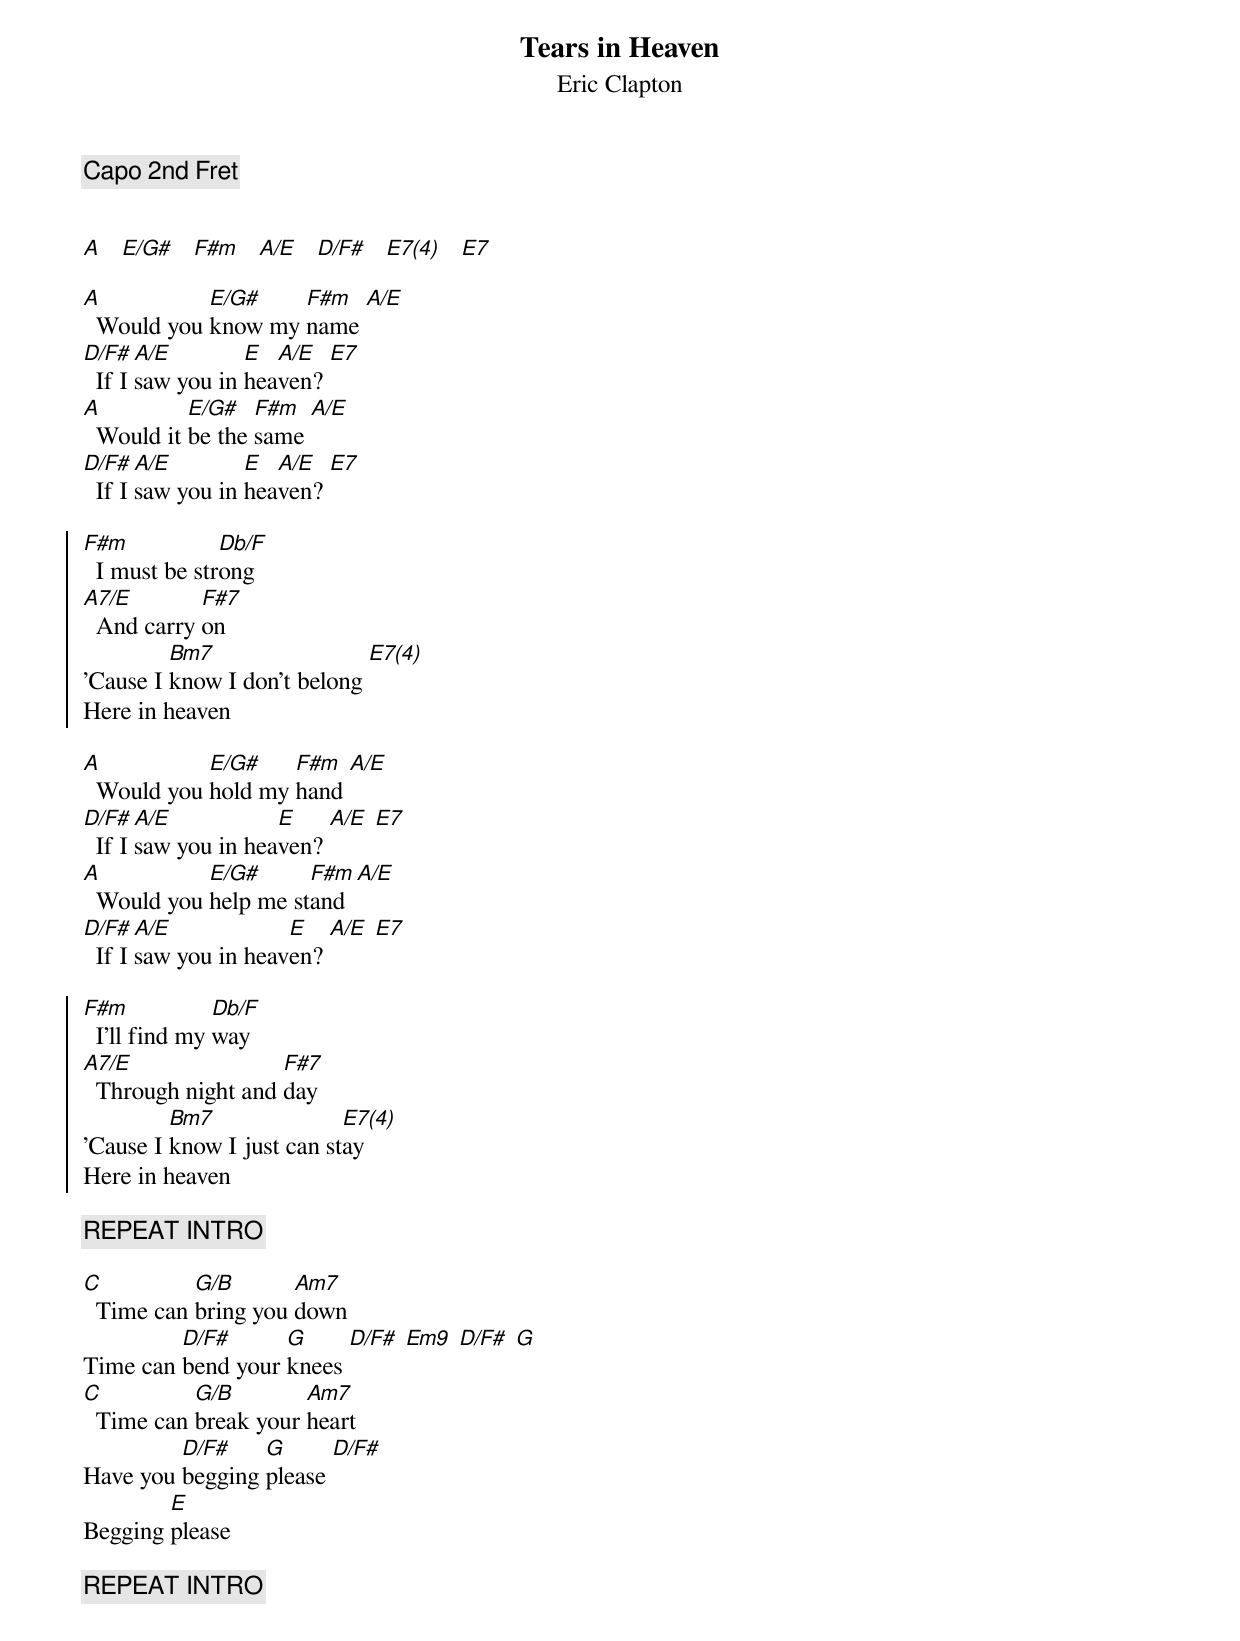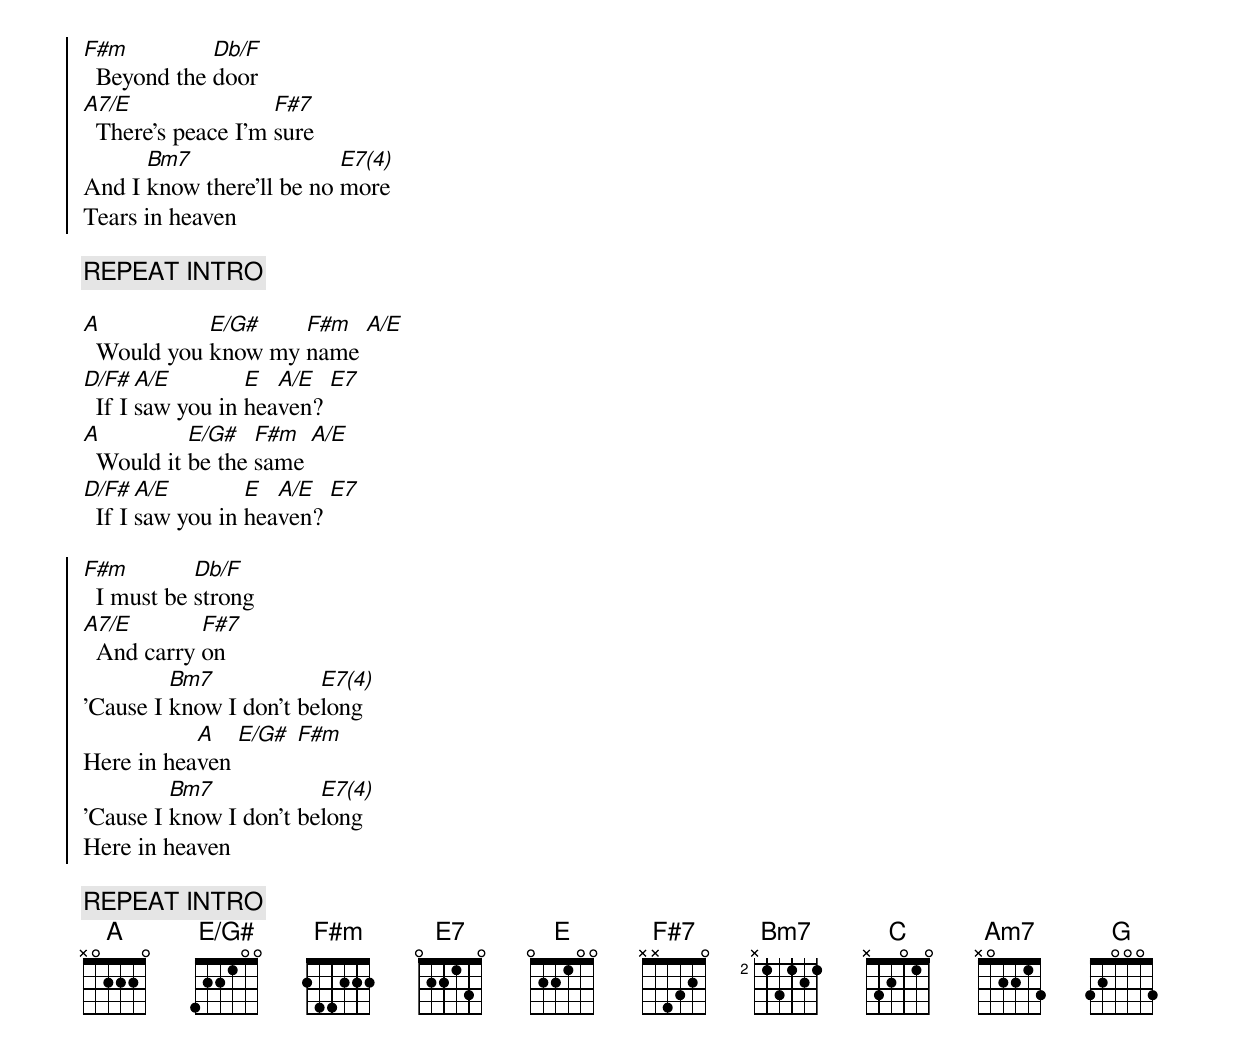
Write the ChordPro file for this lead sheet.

{t: Tears in Heaven}
{st: Eric Clapton}

{c: Capo 2nd Fret}

{define: E/G# base-fret 0 frets 4 2 2 1 0 0}

[A]   [E/G#]   [F#m]   [A/E]   [D/F#]   [E7(4)]   [E7]

[A]  Would you [E/G#]know my [F#m]name [A/E]
[D/F#]  If I [A/E]saw you in [E]hea[A/E]ven? [E7]
[A]  Would it [E/G#]be the [F#m]same [A/E]
[D/F#]  If I [A/E]saw you in [E]hea[A/E]ven? [E7]

{soc}
[F#m]  I must be str[Db/F]ong
[A7/E]  And carry [F#7]on
'Cause I [Bm7]know I don't belong [E7(4)]
Here in heaven
{eoc}

[A]  Would you [E/G#]hold my [F#m]hand [A/E]
[D/F#]  If I [A/E]saw you in hea[E]ven? [A/E] [E7]
[A]  Would you [E/G#]help me st[F#m]and [A/E]
[D/F#]  If I [A/E]saw you in heav[E]en? [A/E] [E7]

{soc}
[F#m]  I'll find my [Db/F]way
[A7/E]  Through night and [F#7]day
'Cause I [Bm7]know I just can st[E7(4)]ay
Here in heaven
{eoc}

{c: REPEAT INTRO}

[C]  Time can [G/B]bring you [Am7]down
Time can [D/F#]bend your [G]knees [D/F#] [Em9] [D/F#] [G]
[C]  Time can [G/B]break your [Am7]heart
Have you [D/F#]begging [G]please [D/F#]
Begging [E]please

{c: REPEAT INTRO}

{soc}
[F#m]  Beyond the [Db/F]door
[A7/E]  There's peace I'm [F#7]sure
And I [Bm7]know there'll be no [E7(4)]more
Tears in heaven
{eoc}

{c: REPEAT INTRO}

[A]  Would you [E/G#]know my [F#m]name [A/E]
[D/F#]  If I [A/E]saw you in [E]hea[A/E]ven? [E7]
[A]  Would it [E/G#]be the [F#m]same [A/E]
[D/F#]  If I [A/E]saw you in [E]hea[A/E]ven? [E7]

{soc}
[F#m]  I must be [Db/F]strong
[A7/E]  And carry [F#7]on
'Cause I [Bm7]know I don't be[E7(4)]long
Here in hea[A]ven [E/G#] [F#m]
'Cause I [Bm7]know I don't be[E7(4)]long
Here in heaven
{eoc}

{c: REPEAT INTRO}
